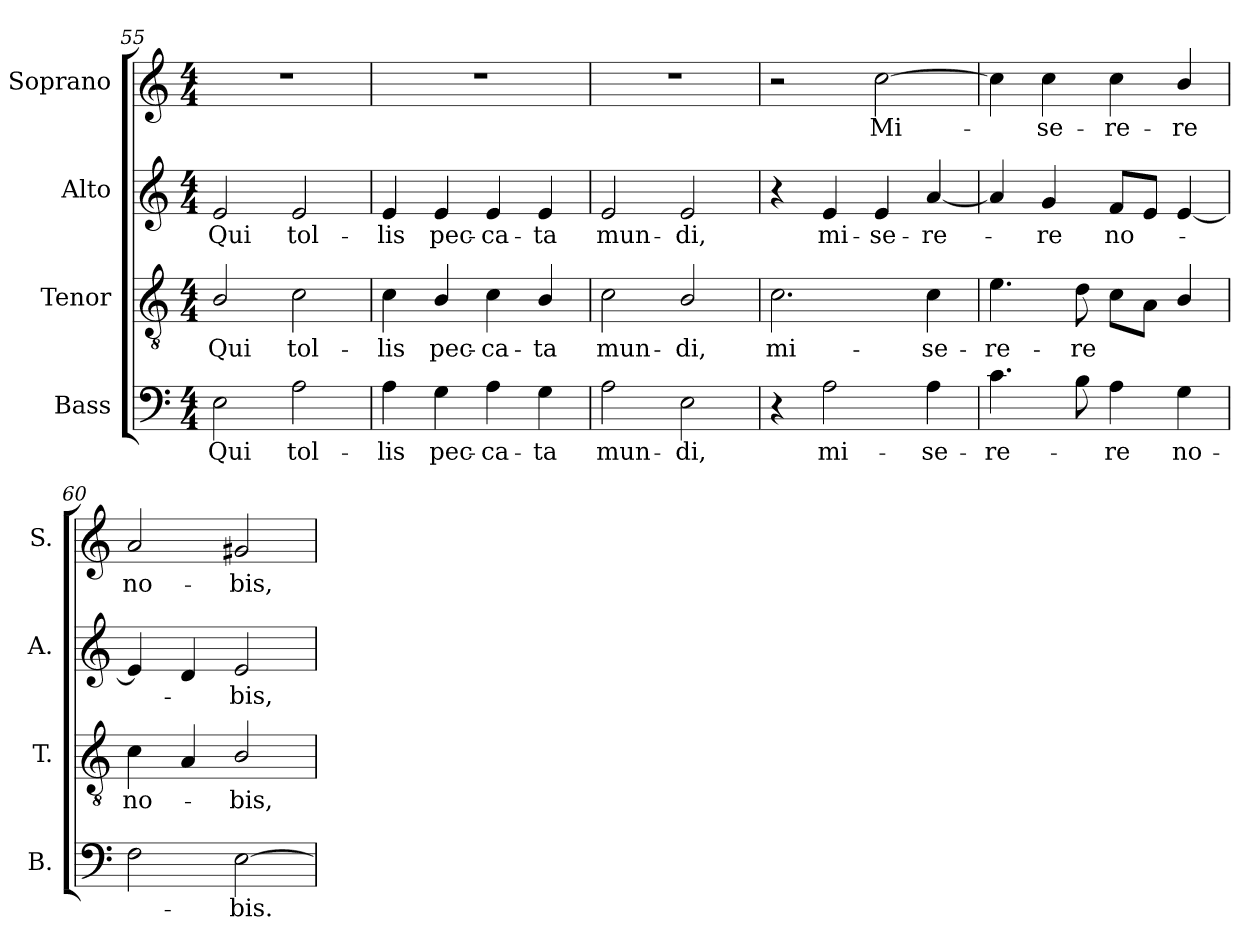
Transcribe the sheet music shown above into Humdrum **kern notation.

**kern	**text	**kern	**text	**kern	**text	**kern	**text
*part4	*part4	*part3	*part3	*part2	*part2	*part1	*part1
*staff4	*staff4	*staff3	*staff3	*staff2	*staff2	*staff1	*staff1
*I"Bass	*	*I"Tenor	*	*I"Alto	*	*I"Soprano	*
*I'B.	*	*I'T.	*	*I'A.	*	*I'S.	*
!!LO:PB:g=z
*clefF4	*	*clefGv2	*	*clefG2	*	*clefG2	*
*	*	*ITrd7c12	*	*	*	*	*
*k[]	*	*k[]	*	*k[]	*	*k[]	*
*C:	*	*C:	*	*C:	*	*C:	*
*M4/4	*	*M4/4	*	*M4/4	*	*M4/4	*
=55	=55	=55	=55	=55	=55	=55	=55
!	!LO:LY:b:color=#000000	!	!	!	!	!	!
!	!	!	!LO:LY:b:color=#000000	!	!	!	!
!	!	!	!	!	!LO:LY:b:color=#000000	!	!
2Ei\	Qui	2BBi/	Qui	2ei/	Qui	1r	.
!	!LO:LY:b:color=#000000	!	!	!	!	!	!
!	!	!	!LO:LY:b:color=#000000	!	!	!	!
!	!	!	!	!	!LO:LY:b:color=#000000	!	!
2Ai\	tol-	2Ci\	tol-	2ei/	tol-	.	.
=56	=56	=56	=56	=56	=56	=56	=56
!	!LO:LY:b:color=#000000	!	!	!	!	!	!
!	!	!	!LO:LY:b:color=#000000	!	!	!	!
!	!	!	!	!	!LO:LY:b:color=#000000	!	!
4Ai\	-lis	4Ci\	-lis	4ei/	-lis	1r	.
!	!LO:LY:b:color=#000000	!	!	!	!	!	!
!	!	!	!LO:LY:b:color=#000000	!	!	!	!
!	!	!	!	!	!LO:LY:b:color=#000000	!	!
4Gi\	pec-	4BBi/	pec-	4ei/	pec-	.	.
!	!LO:LY:b:color=#000000	!	!	!	!	!	!
!	!	!	!LO:LY:b:color=#000000	!	!	!	!
!	!	!	!	!	!LO:LY:b:color=#000000	!	!
4Ai\	-ca-	4Ci\	-ca-	4ei/	-ca-	.	.
!	!LO:LY:b:color=#000000	!	!	!	!	!	!
!	!	!	!LO:LY:b:color=#000000	!	!	!	!
!	!	!	!	!	!LO:LY:b:color=#000000	!	!
4Gi\	-ta	4BBi/	-ta	4ei/	-ta	.	.
=57	=57	=57	=57	=57	=57	=57	=57
!	!LO:LY:b:color=#000000	!	!	!	!	!	!
!	!	!	!LO:LY:b:color=#000000	!	!	!	!
!	!	!	!	!	!LO:LY:b:color=#000000	!	!
2Ai\	mun-	2Ci\	mun-	2ei/	mun-	1r	.
!	!LO:LY:b:color=#000000	!	!	!	!	!	!
!	!	!	!LO:LY:b:color=#000000	!	!	!	!
!	!	!	!	!	!LO:LY:b:color=#000000	!	!
2Ei\	-di,	2BBi/	-di,	2ei/	-di,	.	.
=58	=58	=58	=58	=58	=58	=58	=58
!	!	!	!LO:LY:b:color=#000000	!	!	!	!
4r	.	2.Ci\	mi-	4r	.	2r	.
!	!LO:LY:b:color=#000000	!	!	!	!	!	!
!	!	!	!	!	!LO:LY:b:color=#000000	!	!
2Ai\	mi-	.	.	4ei/	mi-	.	.
!	!	!	!	!	!LO:LY:b:color=#000000	!	!
!	!	!	!	!	!	!	!LO:LY:b:color=#000000
.	.	.	.	4ei/	-se-	[2cci\	Mi-
!	!LO:LY:b:color=#000000	!	!	!	!	!	!
!	!	!	!LO:LY:b:color=#000000	!	!	!	!
!	!	!	!	!	!LO:LY:b:color=#000000	!	!
4Ai\	-se-	4Ci\	-se-	[4ai/	-re-	.	.
=59	=59	=59	=59	=59	=59	=59	=59
!	!LO:LY:b:color=#000000	!	!	!	!	!	!
!	!	!	!LO:LY:b:color=#000000	!	!	!	!
4.ci\	-re-	4.Ei\	-re-	4ai/]	.	4cci\]	.
!	!	!	!	!	!LO:LY:b:color=#000000	!	!
!	!	!	!	!	!	!	!LO:LY:b:color=#000000
.	.	.	.	4gi/	-re	4cci\	-se-
!	!	!	!LO:LY:b:color=#000000	!	!	!	!
8Bi\	.	8Di\	-re	.	.	.	.
!	!LO:LY:b:color=#000000	!	!	!	!	!	!
!	!	!	!	!	!LO:LY:b:color=#000000	!	!
!	!	!	!	!	!	!	!LO:LY:b:color=#000000
4Ai\	-re	8Ci\L	.	8fi/L	no-	4cci\	-re-
.	.	8AAi\J	.	8ei/J	.	.	.
!	!LO:LY:b:color=#000000	!	!	!	!	!	!
!	!	!	!	!	!	!	!LO:LY:b:color=#000000
4Gi\	no-	4BBi/	.	[4ei/	.	4bi/	-re
!!LO:LB:g=z
=60	=60	=60	=60	=60	=60	=60	=60
!	!	!	!LO:LY:b:color=#000000	!	!	!	!
!	!	!	!	!	!	!	!LO:LY:b:color=#000000
2Fi\	.	4Ci\	no-	4ei/]	.	2ai/	no-
.	.	4AAi/	.	4di/	.	.	.
!	!LO:LY:b:color=#000000	!	!	!	!	!	!
!	!	!	!LO:LY:b:color=#000000	!	!	!	!
!	!	!	!	!	!LO:LY:b:color=#000000	!	!
!	!	!	!	!	!	!	!LO:LY:b:color=#000000
[2Ei\	-bis.	2BBi/	-bis,	2ei/	-bis,	2g#Xi/	-bis,
=	=	=	=	=	=	=	=
*-	*-	*-	*-	*-	*-	*-	*-
